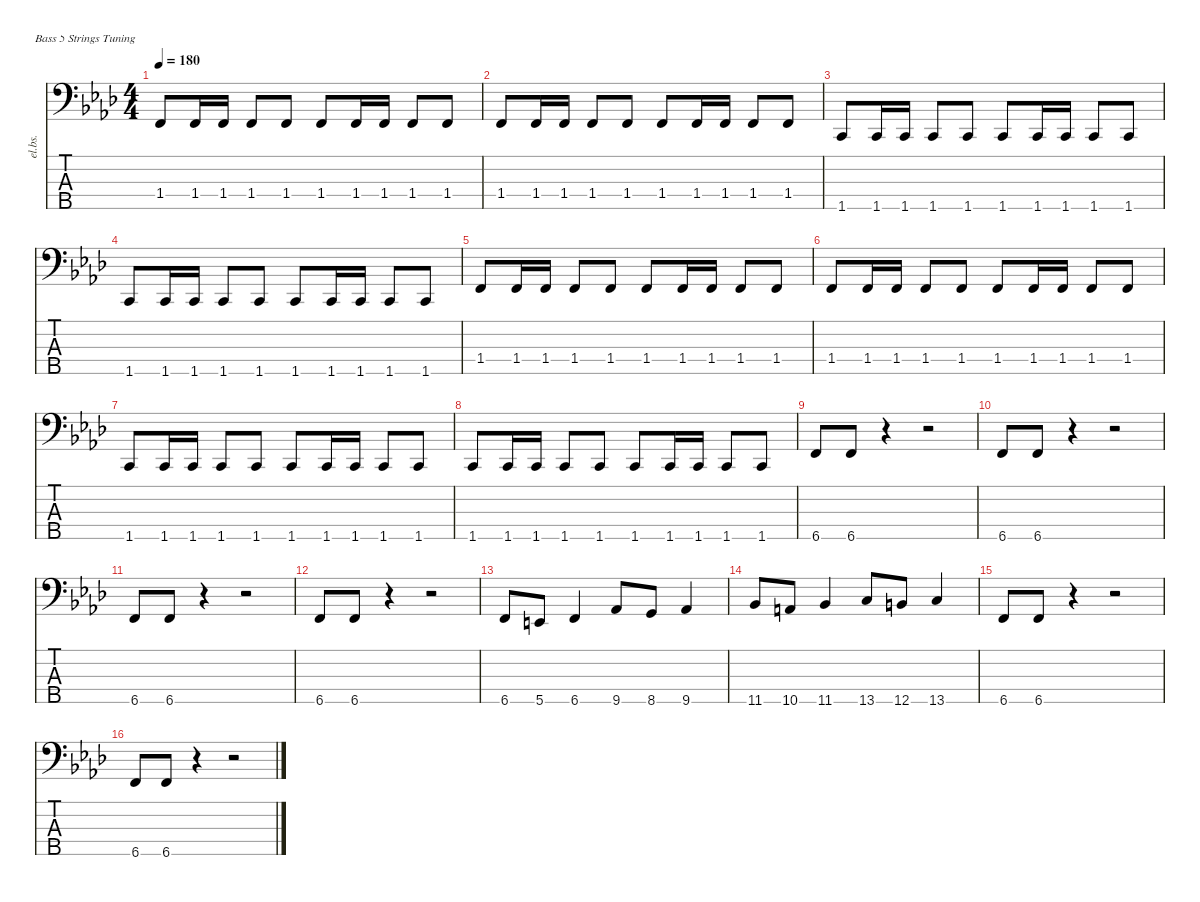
\defaultSystemsLayout 4
\hideDynamics
\bracketExtendMode nobrackets
\track ("Bass" "el.bs.") {instrument electricbasspick}
\staff {score tabs}
\tuning (G2 D2 A1 E1 B0)
\ts (4 4)
\beaming (8 2 2 2 2)
\tempo 180
\clef f4
\ks fminor
1.4{acc forcenatural}.8{dy f instrument electricbasspick beam Up} 1.4{acc forcenatural}.16{beam Up} 1.4{acc forcenatural}.16{beam Up} 1.4{acc forcenatural}.8{beam Up} 1.4{acc forcenatural}.8{beam Up} 1.4{acc forcenatural}.8{beam Up} 1.4{acc forcenatural}.16{beam Up} 1.4{acc forcenatural}.16{beam Up} 1.4{acc forcenatural}.8{beam Up} 1.4{acc forcenatural}.8{beam Up} |
1.4{acc forcenatural}.8{beam Up} 1.4{acc forcenatural}.16{beam Up} 1.4{acc forcenatural}.16{beam Up} 1.4{acc forcenatural}.8{beam Up} 1.4{acc forcenatural}.8{beam Up} 1.4{acc forcenatural}.8{beam Up} 1.4{acc forcenatural}.16{beam Up} 1.4{acc forcenatural}.16{beam Up} 1.4{acc forcenatural}.8{beam Up} 1.4{acc forcenatural}.8{beam Up} |
1.5{acc forcenatural}.8{beam Up} 1.5{acc forcenatural}.16{beam Up} 1.5{acc forcenatural}.16{beam Up} 1.5{acc forcenatural}.8{beam Up} 1.5{acc forcenatural}.8{beam Up} 1.5{acc forcenatural}.8{beam Up} 1.5{acc forcenatural}.16{beam Up} 1.5{acc forcenatural}.16{beam Up} 1.5{acc forcenatural}.8{beam Up} 1.5{acc forcenatural}.8{beam Up} |
1.5{acc forcenatural}.8{beam Up} 1.5{acc forcenatural}.16{beam Up} 1.5{acc forcenatural}.16{beam Up} 1.5{acc forcenatural}.8{beam Up} 1.5{acc forcenatural}.8{beam Up} 1.5{acc forcenatural}.8{beam Up} 1.5{acc forcenatural}.16{beam Up} 1.5{acc forcenatural}.16{beam Up} 1.5{acc forcenatural}.8{beam Up} 1.5{acc forcenatural}.8{beam Up} |
1.4{acc forcenatural}.8{beam Up} 1.4{acc forcenatural}.16{beam Up} 1.4{acc forcenatural}.16{beam Up} 1.4{acc forcenatural}.8{beam Up} 1.4{acc forcenatural}.8{beam Up} 1.4{acc forcenatural}.8{beam Up} 1.4{acc forcenatural}.16{beam Up} 1.4{acc forcenatural}.16{beam Up} 1.4{acc forcenatural}.8{beam Up} 1.4{acc forcenatural}.8{beam Up} |
1.4{acc forcenatural}.8{beam Up} 1.4{acc forcenatural}.16{beam Up} 1.4{acc forcenatural}.16{beam Up} 1.4{acc forcenatural}.8{beam Up} 1.4{acc forcenatural}.8{beam Up} 1.4{acc forcenatural}.8{beam Up} 1.4{acc forcenatural}.16{beam Up} 1.4{acc forcenatural}.16{beam Up} 1.4{acc forcenatural}.8{beam Up} 1.4{acc forcenatural}.8{beam Up} |
1.5{acc forcenatural}.8{beam Up} 1.5{acc forcenatural}.16{beam Up} 1.5{acc forcenatural}.16{beam Up} 1.5{acc forcenatural}.8{beam Up} 1.5{acc forcenatural}.8{beam Up} 1.5{acc forcenatural}.8{beam Up} 1.5{acc forcenatural}.16{beam Up} 1.5{acc forcenatural}.16{beam Up} 1.5{acc forcenatural}.8{beam Up} 1.5{acc forcenatural}.8{beam Up} |
1.5{acc forcenatural}.8{beam Up} 1.5{acc forcenatural}.16{beam Up} 1.5{acc forcenatural}.16{beam Up} 1.5{acc forcenatural}.8{beam Up} 1.5{acc forcenatural}.8{beam Up} 1.5{acc forcenatural}.8{beam Up} 1.5{acc forcenatural}.16{beam Up} 1.5{acc forcenatural}.16{beam Up} 1.5{acc forcenatural}.8{beam Up} 1.5{acc forcenatural}.8{beam Up} |
6.5{acc forcenatural}.8{beam Up} 6.5{acc forcenatural}.8{beam Up} r.4{beam Down} r.2{beam Down} |
6.5{acc forcenatural}.8{beam Up} 6.5{acc forcenatural}.8{beam Up} r.4{beam Down} r.2{beam Down} |
6.5{acc forcenatural}.8{beam Up} 6.5{acc forcenatural}.8{beam Up} r.4{beam Down} r.2{beam Down} |
6.5{acc forcenatural}.8{beam Up} 6.5{acc forcenatural}.8{beam Up} r.4{beam Down} r.2{beam Down} |
6.5{acc forcenatural}.8{beam Up} 5.5{acc forcenatural}.8{beam Up} 6.5{acc forcenatural}.4{beam Up} 9.5{acc b}.8{beam Up} 8.5{acc forcenatural}.8{beam Up} 9.5{acc b}.4{beam Up} |
11.5{acc b}.8{beam Up} 10.5{acc forcenatural}.8{beam Up} 11.5{acc b}.4{beam Up} 13.5{acc forcenatural}.8{beam Up} 12.5{acc forcenatural}.8{beam Up} 13.5{acc forcenatural}.4{beam Up} |
6.5{acc forcenatural}.8{beam Up} 6.5{acc forcenatural}.8{beam Up} r.4{beam Down} r.2{beam Down} |
6.5{acc forcenatural}.8{beam Up} 6.5{acc forcenatural}.8{beam Up} r.4{beam Down} r.2{beam Down}
